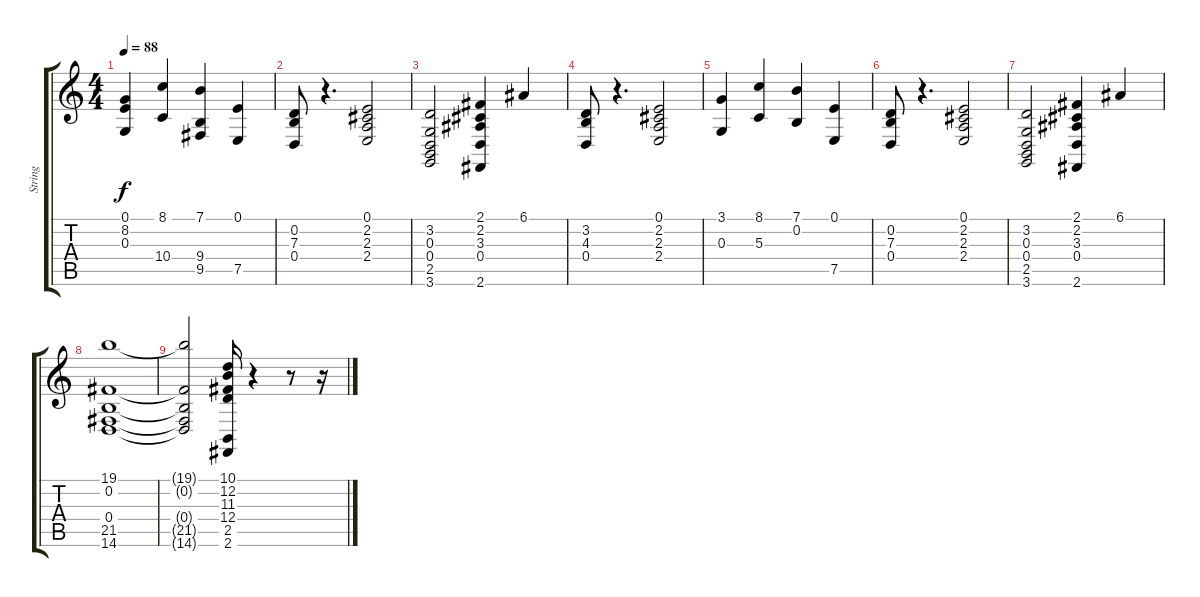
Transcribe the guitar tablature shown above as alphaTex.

\track ("String" "String") {instrument stringensemble1}
\staff {score tabs}
\tuning (E4 B3 G3 D3 A2 E2) {hide}
\ts (4 4)
\tempo 88
\clef g2
\ks c
(0.1 8.2 0.3).4{dy f} (8.1 10.4).4 (7.1 9.4 9.5).4 (0.1 7.5).4 |
(0.2 7.3 0.4).8 r.4{d} (0.1 2.2 2.3 2.4).2 |
(3.2 0.3 0.4 2.5 3.6).2 (2.1 2.2 3.3 0.4 2.6).4 6.1.4 |
(3.2 4.3 0.4).8 r.4{d} (0.1 2.2 2.3 2.4).2 |
(3.1 0.3).4 (8.1 5.3).4 (7.1 0.2).4 (0.1 7.5).4 |
(0.2 7.3 0.4).8 r.4{d} (0.1 2.2 2.3 2.4).2 |
(3.2 0.3 0.4 2.5 3.6).2 (2.1 2.2 3.3 0.4 2.6).4 6.1.4 |
(19.1 0.2 0.4 21.5 14.6).1 |
(19.1{t} 0.2{t} 0.4{t} 21.5{t} 14.6{t}).2 (10.1 12.2 11.3 12.4 2.5 2.6).16 r.4 r.8 r.16
